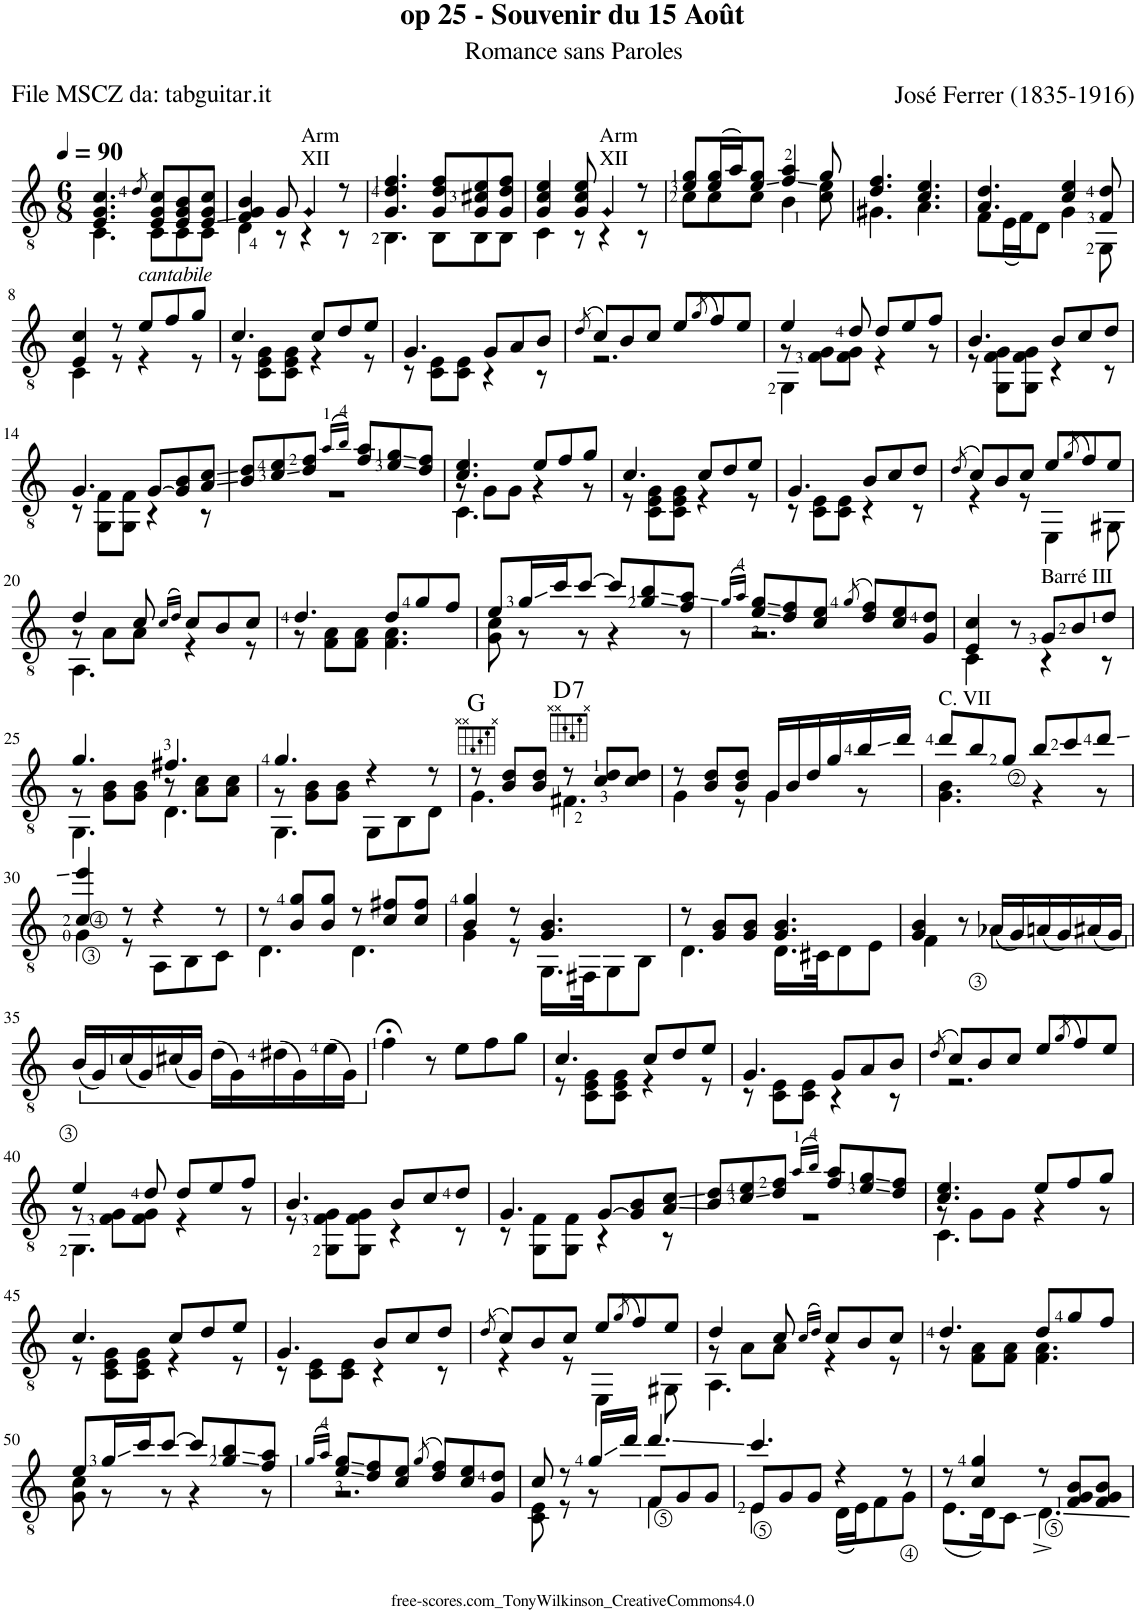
**kern	**harte
*part1	*part1
*staff1	*
*I"Guitar	*
*I'Guit.	*
*clefGv2	*
*k[]	*
*M6/8	*
*MM90	*
=1	=1
*^	*
4.E/ 4.G/ 4.c/	4.C\	.
8qd/	.	.
8E/ 8G/ 8c/L	8C\L	.
8E/ 8G/ 8B/	8C\	.
8E/ 8G/ 8c/J	8C\J	.
=2	=2	=2
4F/ 4G/ 4B/	4D\	.
8G/	8r	.
!LO:TX:a:t=Arm	!	!
!LO:TX:a:t=XII	!	!
4G/	4r	.
8r	8r	.
=3	=3	=3
4.G/ 4.d/ 4.f/	4.BB\	.
8G/ 8d/ 8f/L	8BB\L	.
8G/ 8c#X/ 8e/	8BB\	.
8G/ 8d/ 8f/J	8BB\J	.
=4	=4	=4
4G/ 4c/ 4e/	4C\	.
8G/ 8c/ 8e/	8r	.
!LO:TX:a:t=Arm	!	!
!LO:TX:a:t=XII	!	!
4G/	4r	.
8r	8r	.
=5	=5	=5
8e/ 8g/L	8c\L	.
(16e/ 16g/L	8c\	.
16a/J)	.	.
8e/ 8g/J	8c\J	.
4f/ 4a/	4B\	.
8g/	8c\ 8e\	.
=6	=6	=6
4.d/ 4.f/	4.G#X\	.
4.c/ 4.e/	4.A\	.
=7	=7	=7
4.A/ 4.d/	8F\L	.
.	(16E\L	.
.	16F\J)	.
.	8D\J	.
4c/ 4e/	4G\	.
8F/ 8d/	8GG\	.
!!LO:LB:g=z	!!
=8	=8	=8
4E/ 4c/	4C\	.
8r	8r	.
!LO:TX:a:i:t=cantabile	!	!
8e/L	4r	.
8f/	.	.
8g/J	8r	.
=9	=9	=9
4.c/	8r	.
.	8C\ 8E\ 8G\L	.
.	8C\ 8E\ 8G\J	.
8c/L	4r	.
8d/	.	.
8e/J	8r	.
=10	=10	=10
4.G/	8r	.
.	8C\ 8E\L	.
.	8C\ 8E\J	.
8G/L	4r	.
8A/	.	.
8B/J	8r	.
=11	=11	=11
(8qd/	.	.
8c/L)	2.r	.
8B/	.	.
8c/J	.	.
8e/L	.	.
(8qg/	.	.
8f/)	.	.
8e/J	.	.
=12	=12	=12
*	*^	*
4e/	8r	4GG\	.
.	8F\ 8G\L	.	.
8d/	8F\ 8G\J	2ryy	.
8d/L	4r	.	.
8e/	.	.	.
8f/J	8r	.	.
*	*v	*v	*
=13	=13	=13
4.B/	8r	.
.	8GG\ 8F\ 8G\L	.
.	8GG\ 8F\ 8G\J	.
8B/L	4r	.
8c/	.	.
8d/J	8r	.
!!LO:LB:g=z	!!
=14	=14	=14
4.G/	8r	.
.	8GG\ 8F\L	.
.	8GG\ 8F\J	.
[8G/L	4r	.
8G/] 8B/	.	.
8A/ 8c/J	8r	.
=15	=15	=15
8B/ 8d/L	2.r	.
8c/ 8e/	.	.
8d/ 8f/J	.	.
(16qa/LL	.	.
16qb/JJ)	.	.
8f/ 8a/L	.	.
8e/ 8g/	.	.
8d/ 8f/J	.	.
=16	=16	=16
*	*^	*
4.c/ 4.e/	8r	4.C\	.
.	8G\L	.	.
.	8G\J	.	.
8e/L	4r	4.ryy	.
8f/	.	.	.
8g/J	8r	.	.
*	*v	*v	*
=17	=17	=17
4.c/	8r	.
.	8C\ 8E\ 8G\L	.
.	8C\ 8E\ 8G\J	.
8c/L	4r	.
8d/	.	.
8e/J	8r	.
=18	=18	=18
4.G/	8r	.
.	8C\ 8E\L	.
.	8C\ 8E\J	.
8B/L	4r	.
8c/	.	.
8d/J	8r	.
=19	=19	=19
(8qd/	.	.
8c/L)	4r	.
8B/	.	.
8c/J	8r	.
8e/L	4EE\	.
(8qg/	.	.
8f/)	.	.
8e/J	8GG#X\	.
!!LO:LB:g=z	!!
=20	=20	=20
*	*^	*
4d/	8r	4.AA\	.
.	8A\L	.	.
8c/	8A\J	.	.
(16qc/LL	.	.	.
16qd/JJ)	.	.	.
8c/L	4r	4.ryy	.
8B/	.	.	.
8c/J	8r	.	.
*	*v	*v	*
=21	=21	=21
4.d/	8r	.
.	8F\ 8A\L	.
.	8F\ 8A\J	.
8d/L	4.F\ 4.A\	.
8g/	.	.
8f/J	.	.
=22	=22	=22
8e/L	8G\ 8c\	.
16g/L	8r	.
16cc/J	.	.
[8cc/J	8r	.
8cc/L]	4r	.
8g/ 8b/	.	.
8f/ 8a/J	8r	.
=23	=23	=23
(16qg/LL	.	.
16qa/JJ)	.	.
8e/ 8g/L	2.r	.
8d/ 8f/	.	.
8c/ 8e/J	.	.
(8qg/	.	.
8d/ 8f/L)	.	.
8c/ 8e/	.	.
8G/ 8d/J	.	.
=24	=24	=24
4E/ 4c/	4C\	.
8r	8ryy	.
!LO:TX:a:t=Barré III	!	!
8G/L	4r	.
8B/	.	.
8d/J	8r	.
!!LO:LB:g=z	!!
=25	=25	=25
*	*^	*
4.g/	8r	4.GG\	.
.	8G\ 8B\L	.	.
.	8G\ 8B\J	.	.
4.f#X/	8r	4.D\	.
.	8A\ 8c\L	.	.
.	8A\ 8c\J	.	.
=26	=26	=26	=26
4.g/	8r	4.GG\	.
.	8G\ 8B\L	.	.
.	8G\ 8B\J	.	.
4r	8GG\L	4.ryy	.
.	8BB\	.	.
8r	8D\J	.	.
*	*v	*v	*
=27	=27	=27
8r	4.G\	G:maj
8B/ 8d/L	.	.
8B/ 8d/J	.	.
!	!	!LO:H:kt=7
8r	4.F#X\	D:7
8c/ 8d/L	.	.
8c/ 8d/J	.	.
=28	=28	=28
8r	4G\	.
8B/ 8d/L	.	.
8B/ 8d/J	8r	.
16G/LL	4G\	.
16B/	.	.
16d/	.	.
16g/	.	.
16b/	8r	.
16dd/JJ	.	.
=29	=29	=29
!LO:TX:a:t=C. VII	!	!
8dd/L	4.G\ 4.B\	.
8b/	.	.
8g/J	.	.
8b/L	4r	.
8cc/	.	.
8dd/J	8r	.
!!LO:LB:g=z	!!
=30	=30	=30
4c/ 4ee/	4G\	.
8r	8r	.
4r	8AA\L	.
.	8BB\	.
8r	8C\J	.
=31	=31	=31
8r	4.D\	.
8B/ 8g/L	.	.
8B/ 8g/J	.	.
8r	4.D\	.
8c/ 8f#X/L	.	.
8c/ 8f#/J	.	.
=32	=32	=32
4B/ 4g/	4G\	.
8r	8r	.
4.G/ 4.B/	16.GG\LL	.
.	32FF#X\JK	.
.	8GG\	.
.	8BB\J	.
=33	=33	=33
8r	4.D\	.
8G/ 8B/L	.	.
8G/ 8B/J	.	.
4.G/ 4.B/	16.D\LL	.
.	32C#X\JK	.
.	8D\	.
.	8E\J	.
=34	=34	=34
4G/ 4B/	4F\	.
8r	2ryy	.
*ped	*	*
(16A-X/LL	.	.
16G/)	.	.
(16An/	.	.
16G/)	.	.
(16A#X/	.	.
16G/JJ)	.	.
*v	*v	*
!!LO:LB:g=z
=35	=35
*Xped	*
*ped	*
(16B/LL	.
16G/)	.
(16c/	.
16G/)	.
(16c#X/	.
16G/JJ)	.
(16d\LL	.
16G\)	.
(16d#X\	.
16G\)	.
(16e\	.
16G\JJ)	.
=36	=36
*Xped	*
4f;<\	.
8r	.
8e\L	.
8f\	.
8g\J	.
=37	=37
*^	*
4.c/	8r	.
.	8C\ 8E\ 8G\L	.
.	8C\ 8E\ 8G\J	.
8c/L	4r	.
8d/	.	.
8e/J	8r	.
=38	=38	=38
4.G/	8r	.
.	8C\ 8E\L	.
.	8C\ 8E\J	.
8G/L	4r	.
8A/	.	.
8B/J	8r	.
=39	=39	=39
(8qd/	.	.
8c/L)	2.r	.
8B/	.	.
8c/J	.	.
8e/L	.	.
(8qg/	.	.
8f/)	.	.
8e/J	.	.
!!LO:LB:g=z	!!
=40	=40	=40
*	*^	*
4e/	8r	4.GG\	.
.	8F\ 8G\L	.	.
8d/	8F\ 8G\J	.	.
8d/L	4r	4.ryy	.
8e/	.	.	.
8f/J	8r	.	.
*	*v	*v	*
=41	=41	=41
4.B/	8r	.
.	8GG\ 8F\ 8G\L	.
.	8GG\ 8F\ 8G\J	.
8B/L	4r	.
8c/	.	.
8d/J	8r	.
=42	=42	=42
4.G/	8r	.
.	8GG\ 8F\L	.
.	8GG\ 8F\J	.
[8G/L	4r	.
8G/] 8B/	.	.
8A/ 8c/J	8r	.
=43	=43	=43
8B/ 8d/L	2.r	.
8c/ 8e/	.	.
8d/ 8f/J	.	.
(16qa/LL	.	.
16qb/JJ)	.	.
8f/ 8a/L	.	.
8e/ 8g/	.	.
8d/ 8f/J	.	.
=44	=44	=44
*	*^	*
4.c/ 4.e/	8r	4.C\	.
.	8G\L	.	.
.	8G\J	.	.
8e/L	4r	4.ryy	.
8f/	.	.	.
8g/J	8r	.	.
*	*v	*v	*
!!LO:LB:g=z
=45	=45	=45
4.c/	8r	.
.	8C\ 8E\ 8G\L	.
.	8C\ 8E\ 8G\J	.
8c/L	4r	.
8d/	.	.
8e/J	8r	.
=46	=46	=46
4.G/	8r	.
.	8C\ 8E\L	.
.	8C\ 8E\J	.
8B/L	4r	.
8c/	.	.
8d/J	8r	.
=47	=47	=47
(8qd/	.	.
8c/L)	4r	.
8B/	.	.
8c/J	8r	.
8e/L	4EE\	.
(8qg/	.	.
8f/)	.	.
8e/J	8GG#X\	.
=48	=48	=48
*	*^	*
4d/	8r	4.AA\	.
.	8A\L	.	.
8c/	8A\J	.	.
(16qc/LL	.	.	.
16qd/JJ)	.	.	.
8c/L	4r	4.ryy	.
8B/	.	.	.
8c/J	8r	.	.
*	*v	*v	*
=49	=49	=49
4.d/	8r	.
.	8F\ 8A\L	.
.	8F\ 8A\J	.
8d/L	4.F\ 4.A\	.
8g/	.	.
8f/J	.	.
!!LO:LB:g=z	!!
=50	=50	=50
8e/L	8G\ 8c\	.
16g/L	8r	.
16cc/J	.	.
[8cc/J	8r	.
8cc/L]	4r	.
8g/ 8b/	.	.
8f/ 8a/J	8r	.
=51	=51	=51
(16qg/LL	.	.
16qa/JJ)	.	.
8e/ 8g/L	2.r	.
8d/ 8f/	.	.
8c/ 8e/J	.	.
(8qg/	.	.
8d/ 8f/L)	.	.
8c/ 8e/	.	.
8G/ 8d/J	.	.
=52	=52	=52
*	*^	*
8c/	8C\ 8E\	4.ryy	.
8r	8r	.	.
16g/LL	8r	.	.
16dd/JJ	.	.	.
4.dd/	8F/L	4.F\	.
.	8G/	.	.
.	8G/J	.	.
=53	=53	=53	=53
4.cc/	8E/L	4.E\	.
.	8G/	.	.
.	8G/J	.	.
4r	(16D\LL	4.ryy	.
.	16E\J)	.	.
.	8F\	.	.
8r	8G\J	.	.
*	*v	*v	*
=54	=54	=54
8r	(8.E\L	.
4c/ 4g/	.	.
.	16D\K)	.
.	8C\J	.
8r	4.D^\	.
8F/ 8G/ 8B/L	.	.
8F/ 8G/ 8B/J	.	.
*v	*v	*
=	=
*-	*-
